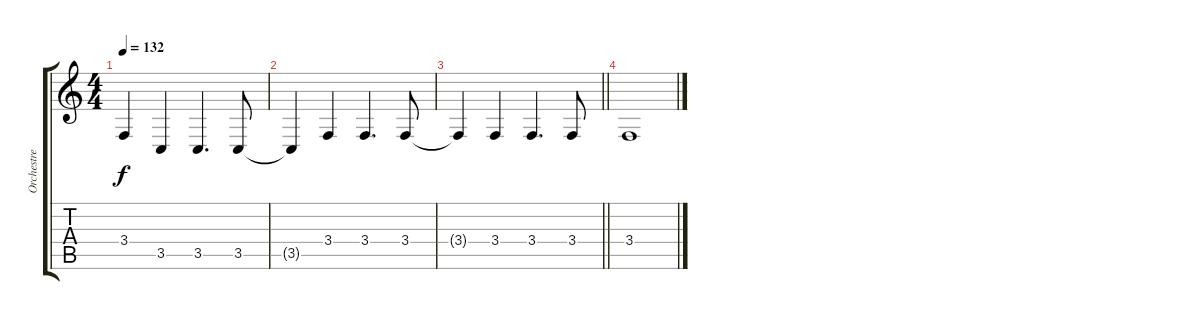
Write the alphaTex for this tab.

\track ("Orchestre " "Orchestre ") {instrument orchestrahit}
\staff {score tabs}
\tuning (E4 B3 G3 D3 A2 E2) {hide}
\ts (4 4)
\tempo 132
\clef g2
\ks c
3.4{t}.4{dy f} 3.5.4 3.5.4{d} 3.5.8 |
3.5{t}.4 3.4.4 3.4.4{d} 3.4.8 |
\barLineRight lightlight
3.4{t}.4 3.4.4 3.4.4{d} 3.4.8 |
\section ("" "")
3.4.1
